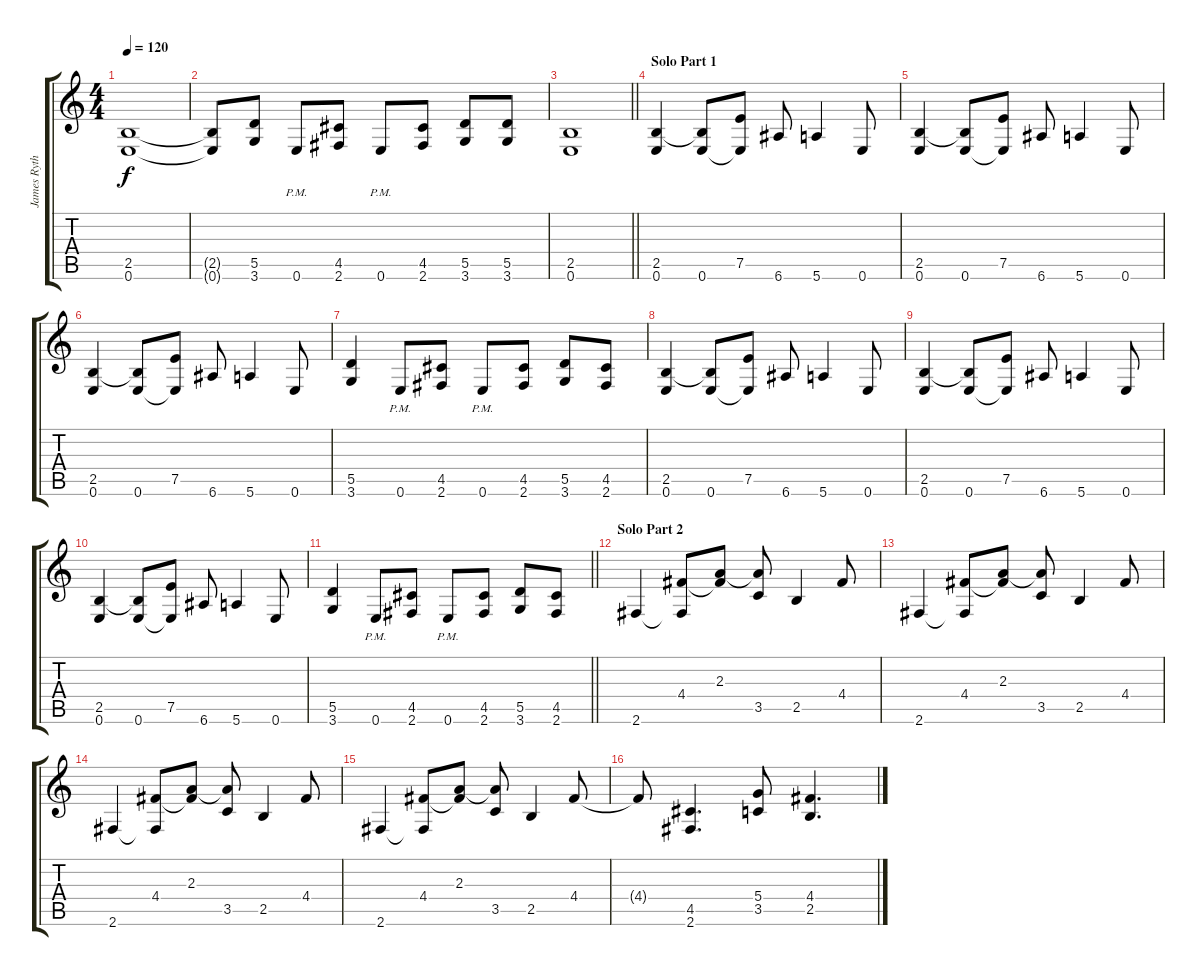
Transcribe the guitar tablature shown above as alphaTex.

\track ("James Rythm 2" "James Ryth") {instrument distortionguitar}
\staff {score tabs}
\tuning (E4 B3 G3 D3 A2 E2) {hide}
\ts (4 4)
\tempo 120
\clef g2
\ks c
(2.5 0.6).1{dy f} |
(2.5{t} 0.6{t}).8 (5.5 3.6).8 0.6{pm}.8 (4.5 2.6).8 0.6{pm}.8 (4.5 2.6).8 (5.5 3.6).8 (5.5 3.6).8 |
\barLineRight lightlight
(2.5 0.6).1 |
\section ("" "Solo Part 1")
(2.5 0.6).4 (2.5{t} 0.6).8 (7.5 0.6{t}).8 6.6.8 5.6.4 0.6.8 |
(2.5 0.6).4 (2.5{t} 0.6).8 (7.5 0.6{t}).8 6.6.8 5.6.4 0.6.8 |
(2.5 0.6).4 (2.5{t} 0.6).8 (7.5 0.6{t}).8 6.6.8 5.6.4 0.6.8 |
(5.5 3.6).4 0.6{pm}.8 (4.5 2.6).8 0.6{pm}.8 (4.5 2.6).8 (5.5 3.6).8 (4.5 2.6).8 |
(2.5 0.6).4 (2.5{t} 0.6).8 (7.5 0.6{t}).8 6.6.8 5.6.4 0.6.8 |
(2.5 0.6).4 (2.5{t} 0.6).8 (7.5 0.6{t}).8 6.6.8 5.6.4 0.6.8 |
(2.5 0.6).4 (2.5{t} 0.6).8 (7.5 0.6{t}).8 6.6.8 5.6.4 0.6.8 |
\barLineRight lightlight
(5.5 3.6).4 0.6{pm}.8 (4.5 2.6).8 0.6{pm}.8 (4.5 2.6).8 (5.5 3.6).8 (4.5 2.6).8 |
\section ("" "Solo Part 2")
2.6.4 (4.4 2.6{t}).8 (2.3 4.4{t}).8 (2.3{t} 3.5).8 2.5.4 4.4.8 |
2.6.4 (4.4 2.6{t}).8 (2.3 4.4{t}).8 (2.3{t} 3.5).8 2.5.4 4.4.8 |
2.6.4 (4.4 2.6{t}).8 (2.3 4.4{t}).8 (2.3{t} 3.5).8 2.5.4 4.4.8 |
2.6.4 (4.4 2.6{t}).8 (2.3 4.4{t}).8 (2.3{t} 3.5).8 2.5.4 4.4.8 |
4.4{t}.8 (4.5 2.6).4{d} (5.4 3.5).8 (4.4 2.5).4{d}
